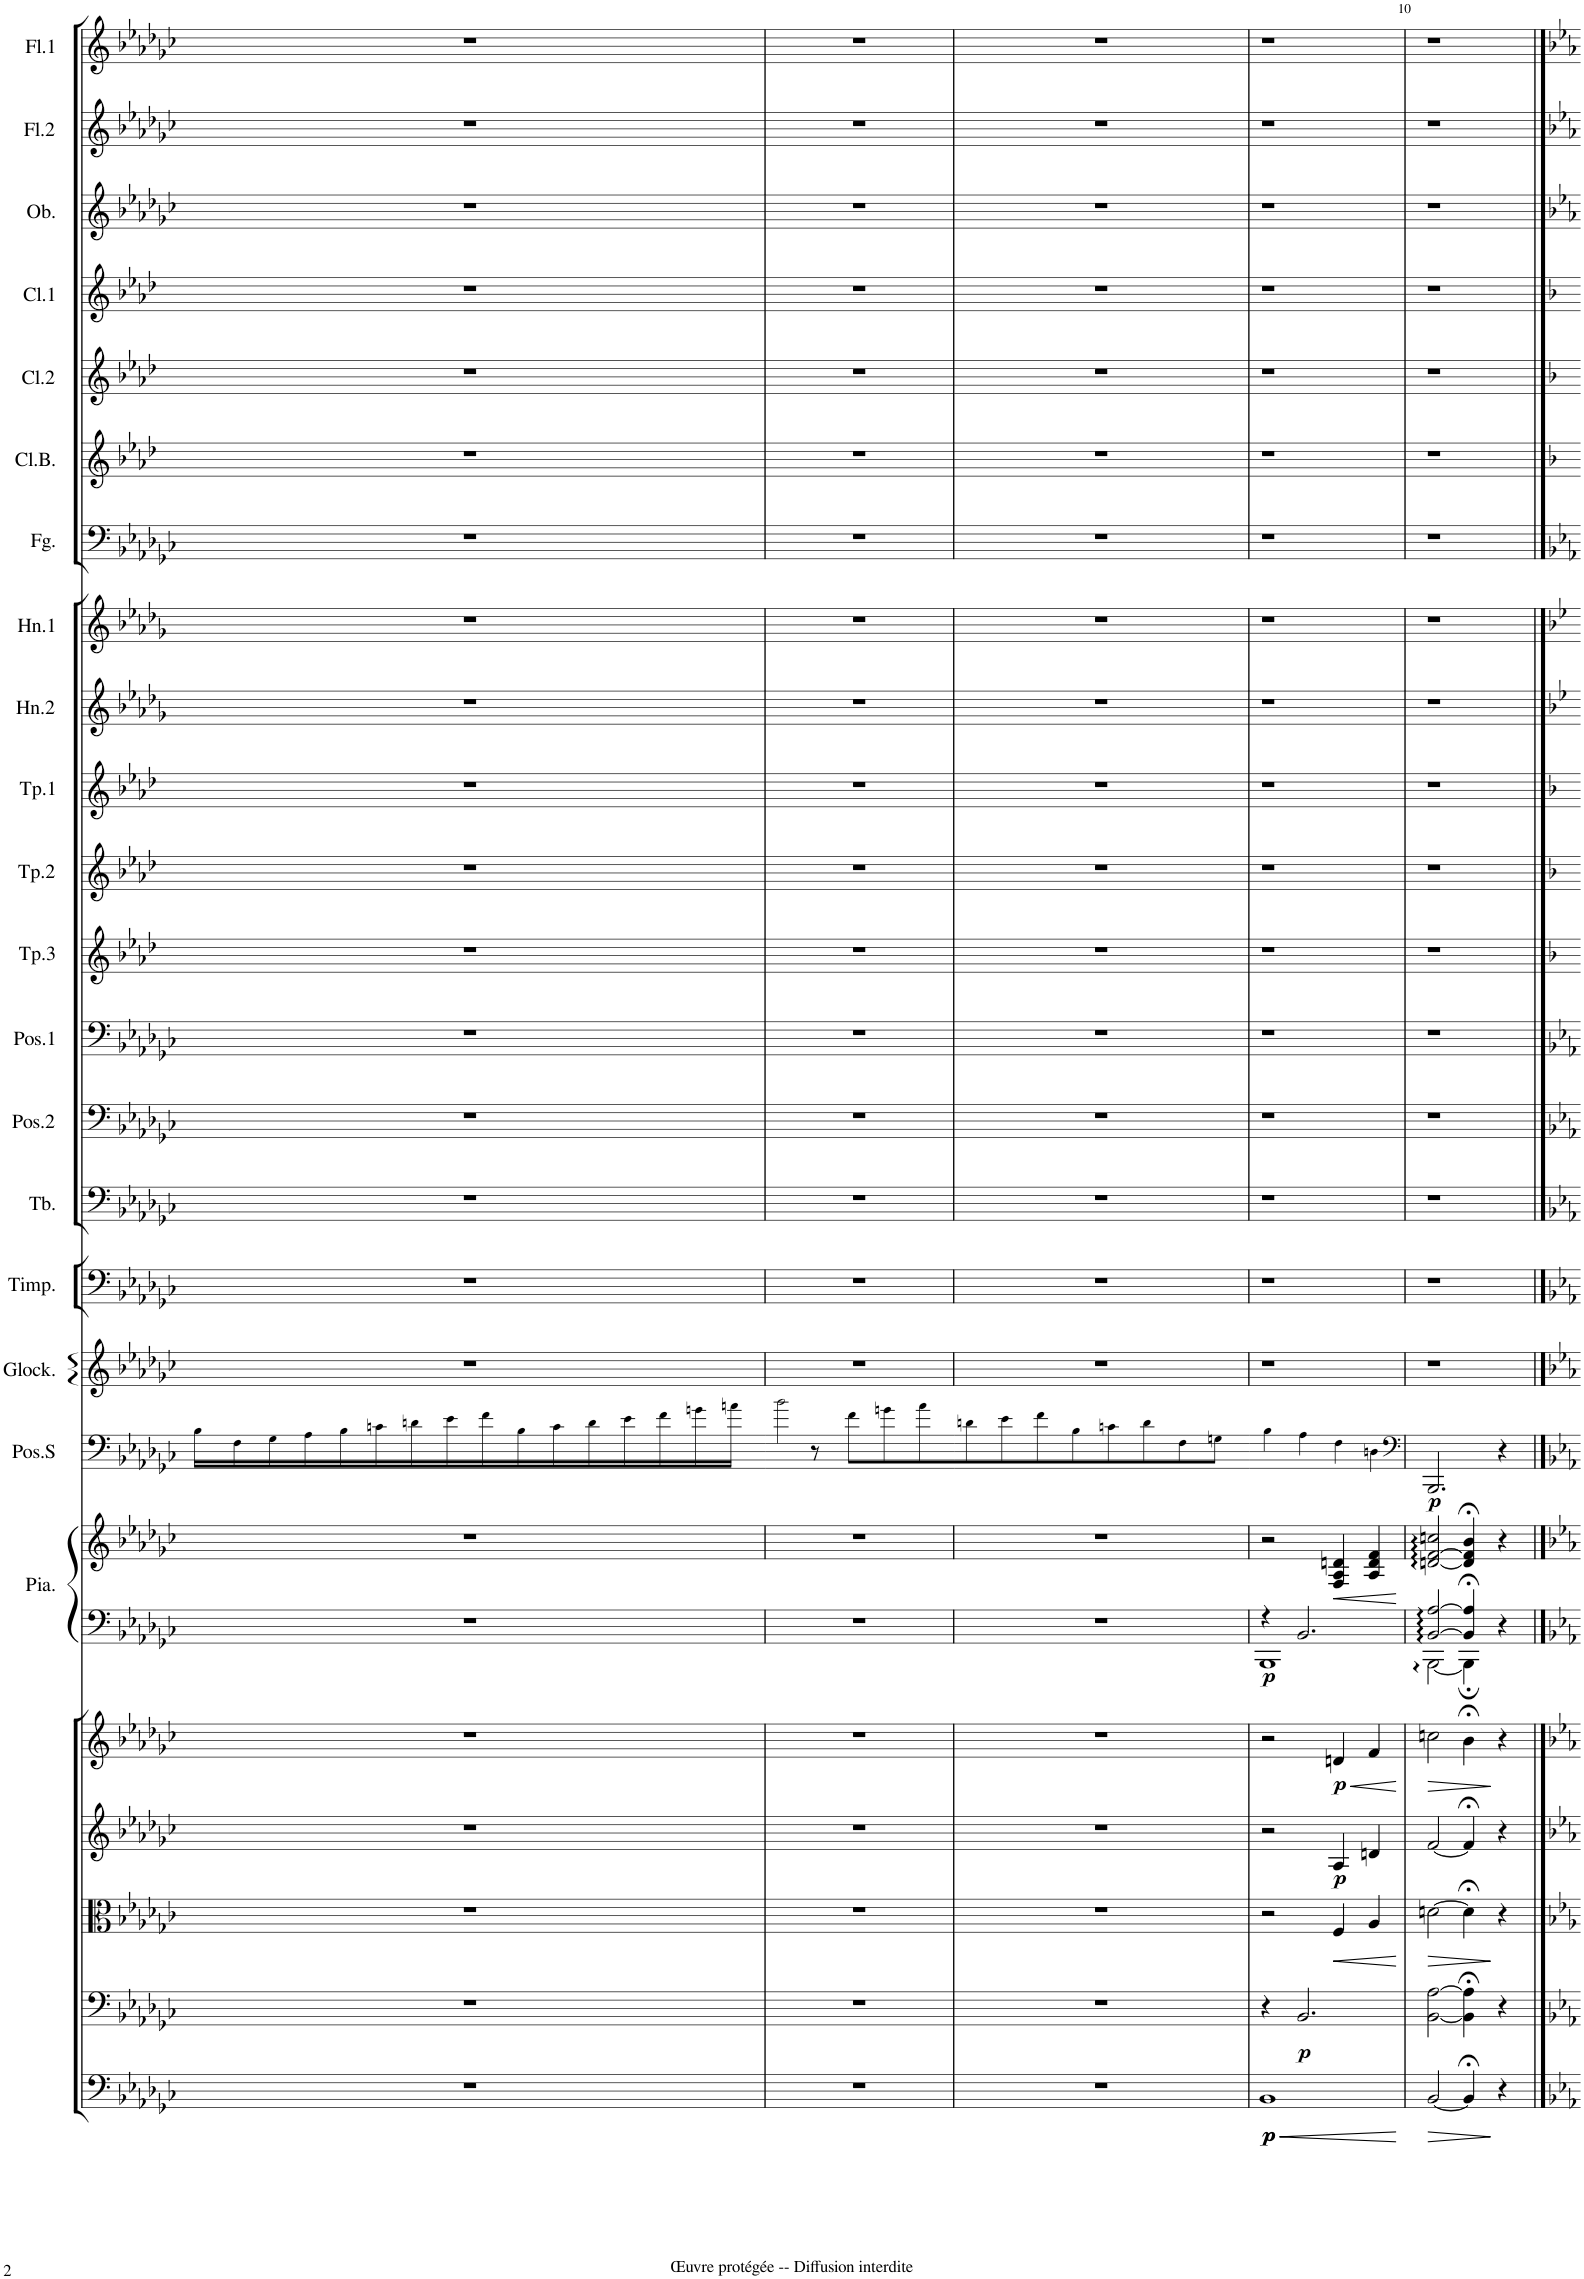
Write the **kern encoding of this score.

**kern	**dynam	**kern	**dynam	**kern	**dynam	**kern	**dynam	**kern	**dynam	**kern	**kern	**dynam	**kern	**dynam
*part7	*part7	*part6	*part6	*part5	*part5	*part4	*part4	*part3	*part3	*part2	*part2	*part2	*part1	*part1
*staff8	*staff8	*staff7	*staff7	*staff6	*staff6	*staff5	*staff5	*staff4	*staff4	*staff3	*staff2	*staff2/3	*staff1	*staff1
*I"Contrebasse	*	*I"Violoncelle	*	*I"Alto	*	*I"Violon 2	*	*I"Violon 1	*	*I"Piano	*	*	*I"Trombone solo	*
*I'Cb	*	*I'Vc	*	*	*	*I'Vln	*	*I'Vln	*	*I'Pia.	*	*	*	*
!!LO:PB:g=z
*clefF4	*	*clefF4	*	*clefC3	*	*clefG2	*	*clefG2	*	*clefF4	*clefG2	*	*clefF4	*
*Trd7c12	*	*	*	*	*	*	*	*	*	*	*	*	*	*
*k[b-e-a-d-g-c-]	*	*k[b-e-a-d-g-c-]	*	*k[b-e-a-d-g-c-]	*	*k[b-e-a-d-g-c-]	*	*k[b-e-a-d-g-c-]	*	*k[b-e-a-d-g-c-]	*k[b-e-a-d-g-c-]	*	*k[b-e-a-d-g-c-]	*
*M4/4	*	*M4/4	*	*M4/4	*	*M4/4	*	*M4/4	*	*M4/4	*M4/4	*	*M4/4	*
=6	=6	=6	=6	=6	=6	=6	=6	=6	=6	=6	=6	=6	=6	=6
1r	.	1r	.	1r	.	1r	.	1r	.	1r	1r	.	16B-!\LL	.
.	.	.	.	.	.	.	.	.	.	.	.	.	16F!\	.
.	.	.	.	.	.	.	.	.	.	.	.	.	16G-!\	.
.	.	.	.	.	.	.	.	.	.	.	.	.	16A-!\	.
.	.	.	.	.	.	.	.	.	.	.	.	.	16B-!\	.
.	.	.	.	.	.	.	.	.	.	.	.	.	16cn!\	.
.	.	.	.	.	.	.	.	.	.	.	.	.	16dn!\	.
.	.	.	.	.	.	.	.	.	.	.	.	.	16e-!\	.
.	.	.	.	.	.	.	.	.	.	.	.	.	16f!\	.
.	.	.	.	.	.	.	.	.	.	.	.	.	16B-!\	.
.	.	.	.	.	.	.	.	.	.	.	.	.	16c!\	.
.	.	.	.	.	.	.	.	.	.	.	.	.	16d!\	.
.	.	.	.	.	.	.	.	.	.	.	.	.	16e-!\	.
.	.	.	.	.	.	.	.	.	.	.	.	.	16f!\	.
.	.	.	.	.	.	.	.	.	.	.	.	.	16gn!\	.
.	.	.	.	.	.	.	.	.	.	.	.	.	16an!\JJ	.
=7	=7	=7	=7	=7	=7	=7	=7	=7	=7	=7	=7	=7	=7	=7
1r	.	1r	.	1r	.	1r	.	1r	.	1r	1r	.	2b-!\	.
.	.	.	.	.	.	.	.	.	.	.	.	.	8r	.
.	.	.	.	.	.	.	.	.	.	.	.	.	8f!\L	.
.	.	.	.	.	.	.	.	.	.	.	.	.	8gn!\	.
.	.	.	.	.	.	.	.	.	.	.	.	.	8a-!\	.
=8	=8	=8	=8	=8	=8	=8	=8	=8	=8	=8	=8	=8	=8	=8
1r	.	1r	.	1r	.	1r	.	1r	.	1r	1r	.	8dn!\	.
.	.	.	.	.	.	.	.	.	.	.	.	.	8e-!\	.
.	.	.	.	.	.	.	.	.	.	.	.	.	8f!\	.
.	.	.	.	.	.	.	.	.	.	.	.	.	8B-!\	.
.	.	.	.	.	.	.	.	.	.	.	.	.	8cn!\	.
.	.	.	.	.	.	.	.	.	.	.	.	.	8d!\	.
.	.	.	.	.	.	.	.	.	.	.	.	.	8F!\	.
.	.	.	.	.	.	.	.	.	.	.	.	.	8Gn!\J	.
=9	=9	=9	=9	=9	=9	=9	=9	=9	=9	=9	=9	=9	=9	=9
!	!LO:HP:b	!	!	!	!	!	!	!	!	!	!	!	!	!
*	*	*	*	*	*	*	*	*	*	*^	*	*	*	*
!	!LO:DY:n=1:b	!	!	!	!	!	!	!	!	!	!	!	!	!	!
!	!LO:DY:n=2:b	!	!	!	!	!	!	!	!	!	!	!	!LO:DY:b=2	!	!
1BB-	< p p	4r	.	2r	.	2r	.	2r	.	4r	1BBB-	2r	p	4B-!\	.
!	!	!	!LO:DY:b	!	!	!	!	!	!	!	!	!	!	!	!
.	.	2.BB-/	p	.	.	.	.	.	.	2.BB-/	.	.	.	4A-!\	.
!	!	!	!	!	!LO:HP:b	!	!LO:DY:b	!	!LO:HP:b	!	!	!	!LO:HP:b	!	!
!	!	!	!	!	!	!	!	!	!LO:DY:n=1:b	!	!	!	!	!	!
.	.	.	.	4F/	<	4A-/	p	4dn/	< p	.	.	4F/ 4A-/ 4dn/	<	4F!\	.
.	.	.	.	4A-/	.	4dn/	.	4f/	.	.	.	4A-/ 4d/ 4f/	.	4Dn!\	.
*	*	*	*	*	*	*	*	*	*	*v	*v	*	*	*	*
.	[	.	.	.	[	.	.	.	[	.	.	[	.	.
=10	=10	=10	=10	=10	=10	=10	=10	=10	=10	=10	=10	=10	=10	=10
*	*	*	*	*	*	*	*	*	*	*	*	*	*clefF4	*
!	!LO:HP:b	!	!	!	!LO:HP:b	!	!	!	!LO:HP:b	!	!	!	!	!LO:DY:b
*	*	*	*	*	*	*	*	*	*	*^	*	*	*	*
[2BB-/	>	[2BB-\ [2A-\	.	[2dn\	>	[2f/	.	2ccn\	>	[2BB-/ [2A-/	[2BBB-:\	[2dn/ [2f/ 2ccn/	.	2.BBB-/	p
4BB-;</]	.	4BB-\];< 4A-\];<	.	4d;<\]	.	4f;</]	.	4b-;<\	.	4BB-/];< 4A-/];<	4BBB-;\]	4d/];< 4f/];< 4b-/;<	.	.	.
4r	]	4r	.	4r	]	4r	.	4r	]	4r	4ryy	4r	.	4r	.
*	*	*	*	*	*	*	*	*	*	*v	*v	*	*	*	*
==	==	==	==	==	==	==	==	==	==	==	==	==	==	==
*-	*-	*-	*-	*-	*-	*-	*-	*-	*-	*-	*-	*-	*-	*-
